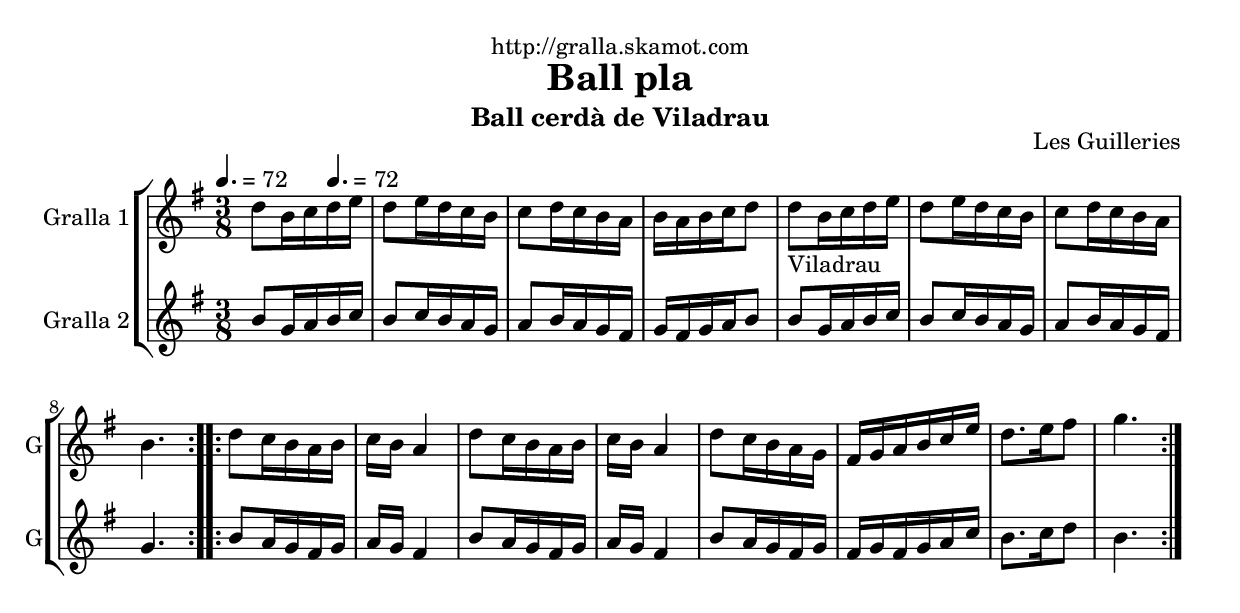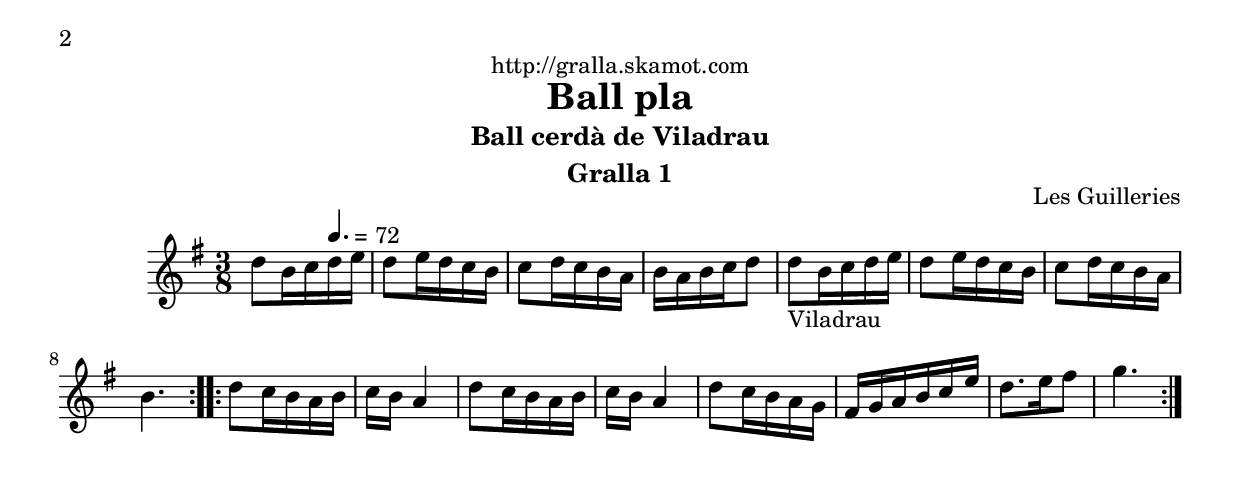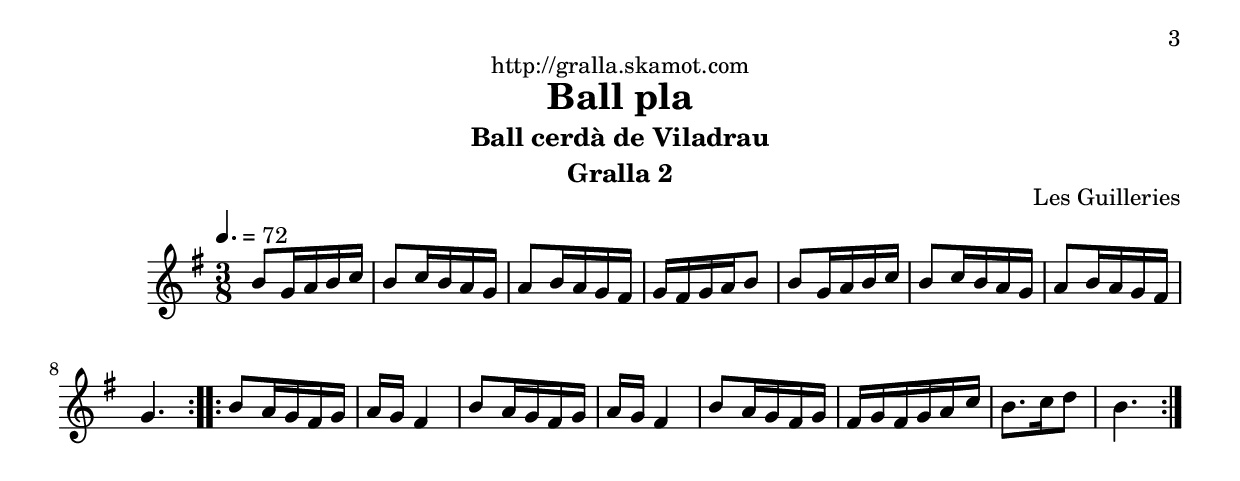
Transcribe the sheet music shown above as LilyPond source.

\version "2.16.2"

\header {
  dedication="http://gralla.skamot.com"
  title="Ball pla"
  subtitle="Ball cerdà de Viladrau"
  subsubtitle=""
  poet=""
  meter=""
  piece=""
  composer=""
  arranger=""
  opus="Les Guilleries"
  instrument=""
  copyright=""
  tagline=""
}

liniaroAa =
\relative d''
{
  \clef treble
  \key g \major
  \time 3/8
  \repeat volta 2 { d8 b16 c \tempo 4. = 72 d e  |
  d8 e16 d c b  |
  c8 d16 c b a  |
  b16 a b c d8  |
  %05
  d8 _"Viladrau" b16 c d e  |
  d8 e16 d c b  |
  c8 d16 c b a  |
  b4.  | }
  \repeat volta 2 { d8 c16 b a b  |
  %10
  c16 b a4  |
  d8 c16 b a b  |
  c16 b a4  |
  d8 c16 b a g  |
  fis16 g a b c e  |
  %15
  d8. e16 fis8  |
  g4.  | }
}

liniaroAb =
\relative b'
{
  \tempo 4. = 72
  \clef treble
  \key g \major
  \time 3/8
  \repeat volta 2 { b8 g16 a b c  |
  b8 c16 b a g  |
  a8 b16 a g fis  |
  g16 fis g a b8  |
  %05
  b8 g16 a b c  |
  b8 c16 b a g  |
  a8 b16 a g fis  |
  g4.  | }
  \repeat volta 2 { b8 a16 g fis g  |
  %10
  a16 g fis4  |
  b8 a16 g fis g  |
  a16 g fis4  |
  b8 a16 g fis g  |
  fis16 g fis g a c  |
  %15
  b8. c16 d8  |
  b4.  | }
}

\bookpart {
  \score {
    \new StaffGroup {
      \override Score.RehearsalMark #'self-alignment-X = #LEFT
      <<
        \new Staff \with {instrumentName = #"Gralla 1" shortInstrumentName = #"G"} \liniaroAa
        \new Staff \with {instrumentName = #"Gralla 2" shortInstrumentName = #"G"} \liniaroAb
      >>
    }
    \layout {}
  }
  \score { \unfoldRepeats
    \new StaffGroup {
      \override Score.RehearsalMark #'self-alignment-X = #LEFT
      <<
        \new Staff \with {instrumentName = #"Gralla 1" shortInstrumentName = #"G"} \liniaroAa
        \new Staff \with {instrumentName = #"Gralla 2" shortInstrumentName = #"G"} \liniaroAb
      >>
    }
    \midi {
      \set Staff.midiInstrument = "oboe"
      \set DrumStaff.midiInstrument = "drums"
    }
  }
}

\bookpart {
  \header {instrument="Gralla 1"}
  \score {
    \new StaffGroup {
      \override Score.RehearsalMark #'self-alignment-X = #LEFT
      <<
        \new Staff \liniaroAa
      >>
    }
    \layout {}
  }
  \score { \unfoldRepeats
    \new StaffGroup {
      \override Score.RehearsalMark #'self-alignment-X = #LEFT
      <<
        \new Staff \liniaroAa
      >>
    }
    \midi {
      \set Staff.midiInstrument = "oboe"
      \set DrumStaff.midiInstrument = "drums"
    }
  }
}

\bookpart {
  \header {instrument="Gralla 2"}
  \score {
    \new StaffGroup {
      \override Score.RehearsalMark #'self-alignment-X = #LEFT
      <<
        \new Staff \liniaroAb
      >>
    }
    \layout {}
  }
  \score { \unfoldRepeats
    \new StaffGroup {
      \override Score.RehearsalMark #'self-alignment-X = #LEFT
      <<
        \new Staff \liniaroAb
      >>
    }
    \midi {
      \set Staff.midiInstrument = "oboe"
      \set DrumStaff.midiInstrument = "drums"
    }
  }
}

